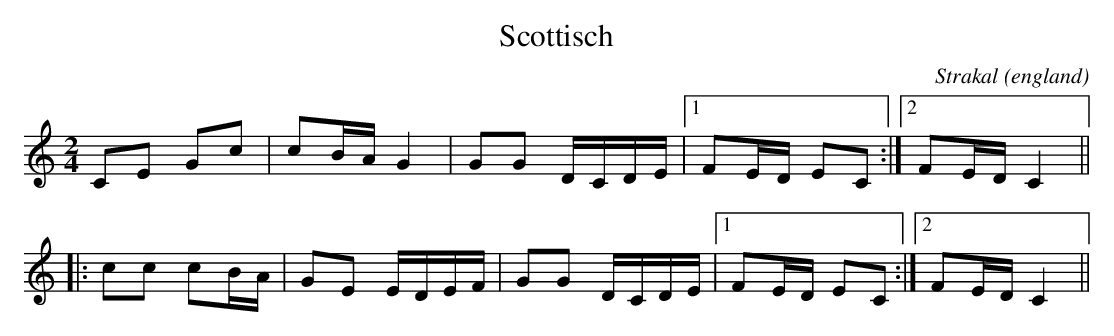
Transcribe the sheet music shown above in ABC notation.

X:1
T:Scottisch
O:england
C:Strakal
M:2/4
L:1/8
K:C
CE Gc|cB/A/ G2|GG D/C/D/E/|1 FE/D/ EC:|2 FE/D/ C2||
|:cc cB/A/|GE E/D/E/F/|GG D/C/D/E/|1 FE/D/ EC:|2 FE/D/ C2||
